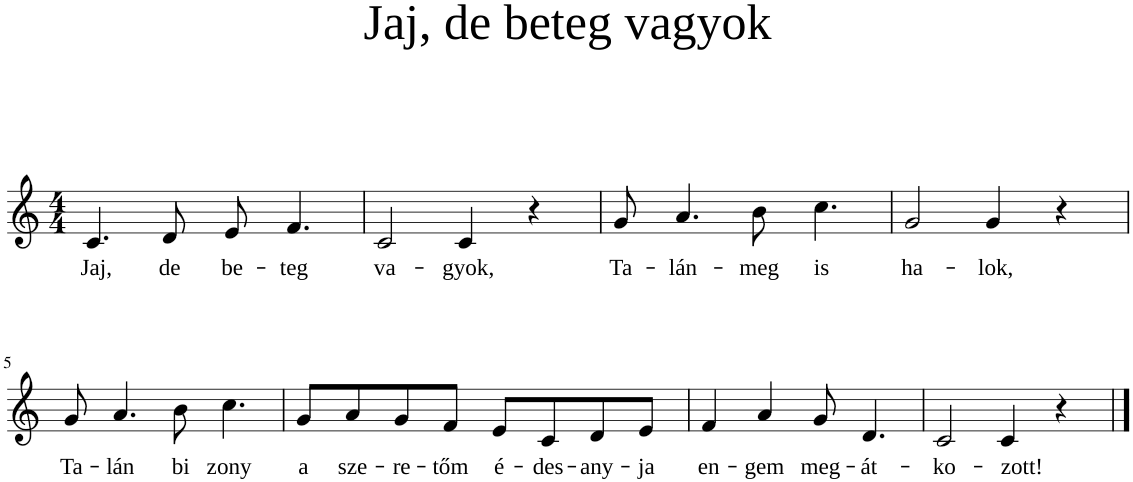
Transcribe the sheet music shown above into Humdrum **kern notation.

**kern	**text
*part1	*part1
*staff1	*staff1
*I"Piano	*
*I'Pno	*
*clefG2	*
*k[]	*
*M4/4	*
=1	=1
!	!LO:LY:b
4.c/	Jaj,
!	!LO:LY:b
8d/	de
!	!LO:LY:b
8e/	be-
!	!LO:LY:b
4.f/	-teg
=2	=2
!	!LO:LY:b
2c/	va-
!	!LO:LY:b
4c/	-gyok,
4r	.
=3	=3
!	!LO:LY:b
8g/	Ta-
!	!LO:LY:b
4.a/	-lán-
!	!LO:LY:b
8b\	meg
!	!LO:LY:b
4.cc\	is
=4	=4
!	!LO:LY:b
2g/	ha-
!	!LO:LY:b
4g/	-lok,
4r	.
!!LO:LB:g=z
=5	=5
!	!LO:LY:b
8g/	Ta-
!	!LO:LY:b
4.a/	-lán
!	!LO:LY:b
8b\	bi
!	!LO:LY:b
4.cc\	-zony
=6	=6
!	!LO:LY:b
8g/L	a
!	!LO:LY:b
8a/	sze-
!	!LO:LY:b
8g/	-re-
!	!LO:LY:b
8f/J	-tőm
!	!LO:LY:b
8e/L	é-
!	!LO:LY:b
8c/	-des-
!	!LO:LY:b
8d/	-any-
!	!LO:LY:b
8e/J	-ja
=7	=7
!	!LO:LY:b
4f/	en-
!	!LO:LY:b
4a/	-gem
!	!LO:LY:b
8g/	meg-
!	!LO:LY:b
4.d/	-át-
=8	=8
!	!LO:LY:b
2c/	-ko-
!	!LO:LY:b
4c/	-zott!-
4r	.
==	==
*-	*-
